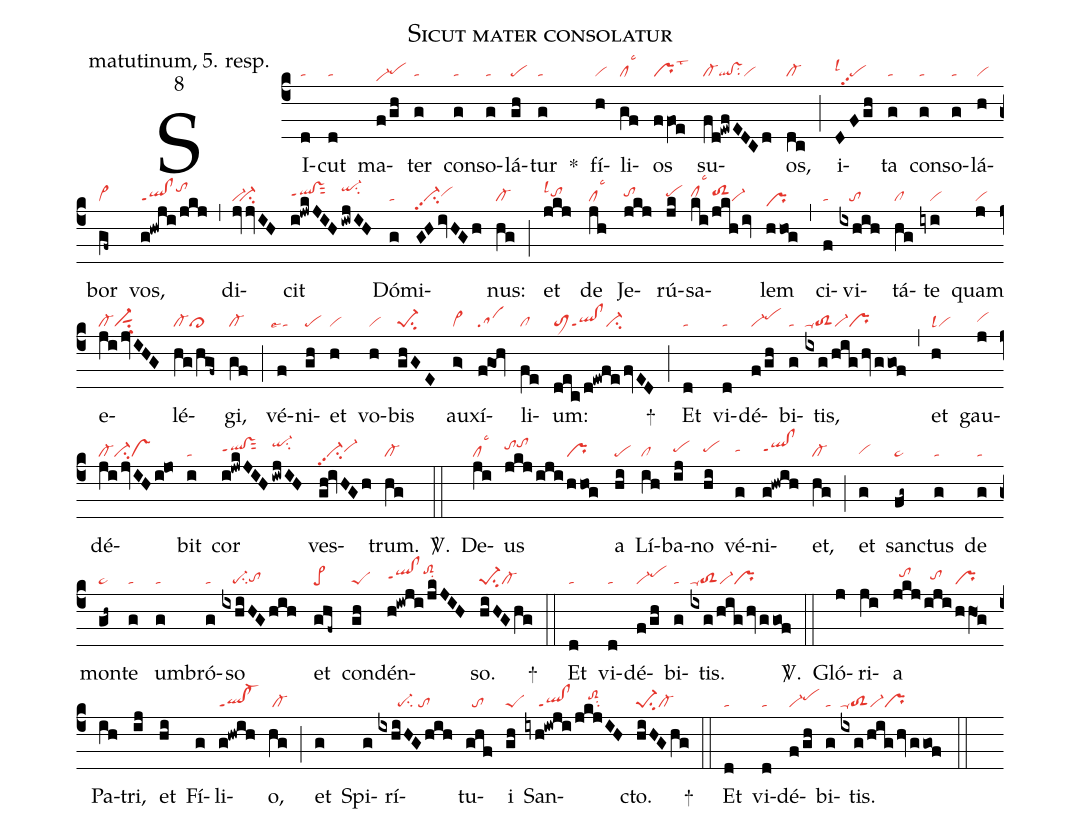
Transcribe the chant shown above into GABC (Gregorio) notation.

name: Sicut mater consolatur;
office-part: matutinum, 5. resp.;
mode: 8;
nabc-lines: 1;
%%
(c4)
SI(d|ta)cut(d|ta) ma(f/gh|vi-hdpehg)ter(g|ta) con(g|ta)so(g|ta)lá(gh|pe)tur(g|ta) *()
fí(h|vi)li(gf|cllsc3)os(ffOe|prlst3) su(fd!ewfEDCd|cl-ql!vssu2vi)os,(dc|cl-) (;)
i(DFgh|pepp2lsl1)ta(g|ta) con(g|ta)so(g|ta)lá(h|vi)bor(gf~|vi>) vos,(g!hwji/jkj|ql!clppt1tohj) (,)
di(jvjvIH|vi-``ci-)cit(i!jwkJIH|qlhh!vshhppt1sut2|iwjIH|qi-hjsu2) Dó(g|ta)mi(GHivHGh|vi-pp2su2vihh)nus:(hg|cl-) (;)
et(jkj|tohhlsl1) de(jh|cllsc3) Je(jkj|tohh)rú(jk|pehh)sa(ki|clhhlsc3|jkh/iv|toS2hhvi-)lem(hho!g|prhd) (,)
ci(f|ta)vi(ixhih|///to)tá(hg|cl)te(iyi|///vi) quam(j|vi) e(jijvIHG|cl-vi-sut1su2)lé(hg/hgf~|cl-cl>)gi,(gf|cl-) (;)
vé(f|``talse4)ni(gh|pe)et(h|vi) vo(h|vi)bis(ghGE|pe-1su2) au(g>|vi>)xí(fgOh|sa)li(fe|cl)um:(dec/d!ewfefvED|toM1ql!clppt1ci-) +(;)
Et(d|ta) vi(d|ta)dé(f/gh|vi-pehi)bi(g|ta)tis,(ixg/hig/hv/ggo!f|ta-toS2vi-pr) (,)
et(h|vilsl4) gau(j|vihh)dé(jijvIHi!jo|cl-ci-vs)bit(i|ta) cor(i!jwkJIH|qlhh!vshhppt1sut2|iwjIH|qi-hjsu2) ves(gh!ivHGh|vi-pp2su2vi-hh)trum.(hg|cl-) <sp>V/</sp>.(::)
De(ji|cllsc3)us(jkj/iji/|tohitohj|hho!g|pr) a(hi|pe) Lí(ih|cl)ba(ij|pehh)no(hi|pehh) vé(g|tahh)ni(g!hwih|qlhh!clhhppt1)et,(hg|cl-) (;)
et(g|vihg) sanc(fg~|ta>)tus(g|ta) de(g|ta) mon(gh~|ta>)te(g|ta) um(g|ta)bró(g|ta)so(ixhiHGhih|///pe-su2tohg) et(ghf~|pe>) con(gh|peS)dén(h!iwji/jkJIH|qlhh!clhhppt1toS2hjsu2)so.(hiHGhg|pe-1su2cl-) +(::)
Et(d|ta) vi(d|ta)dé(f/gh|vi-pehi)bi(g|ta)tis.(ixg/hig/hv/ggo!f|ta-toS2vi-pr) <sp>V/</sp>.(::)
Gló(j)ri(ji)a(jkj|//tohi|/iji|//tohh|/hhO1g|pr) Pa(ih)tri,(ij) et(hi) Fí(g)li(g!hwih|ql!cl-ppt1)o,(hg|/cl-) (;)
et(g) Spi(g)rí(ixhiHGhih|//////pe-su2/to)tu(ghf|//to)i(gh|peS) San(iyh!iwji|////ql!clppt1|/jkjIH|////toS2hisu2)cto.(hiHGhg|pe-1su2cl-) +(::)
Et(d|ta) vi(d|ta)dé(f/gh|vi-pehi)bi(g|ta)tis.(ixg/hig/hv/ggo!f|ta-toS2vi-pr) (::)
